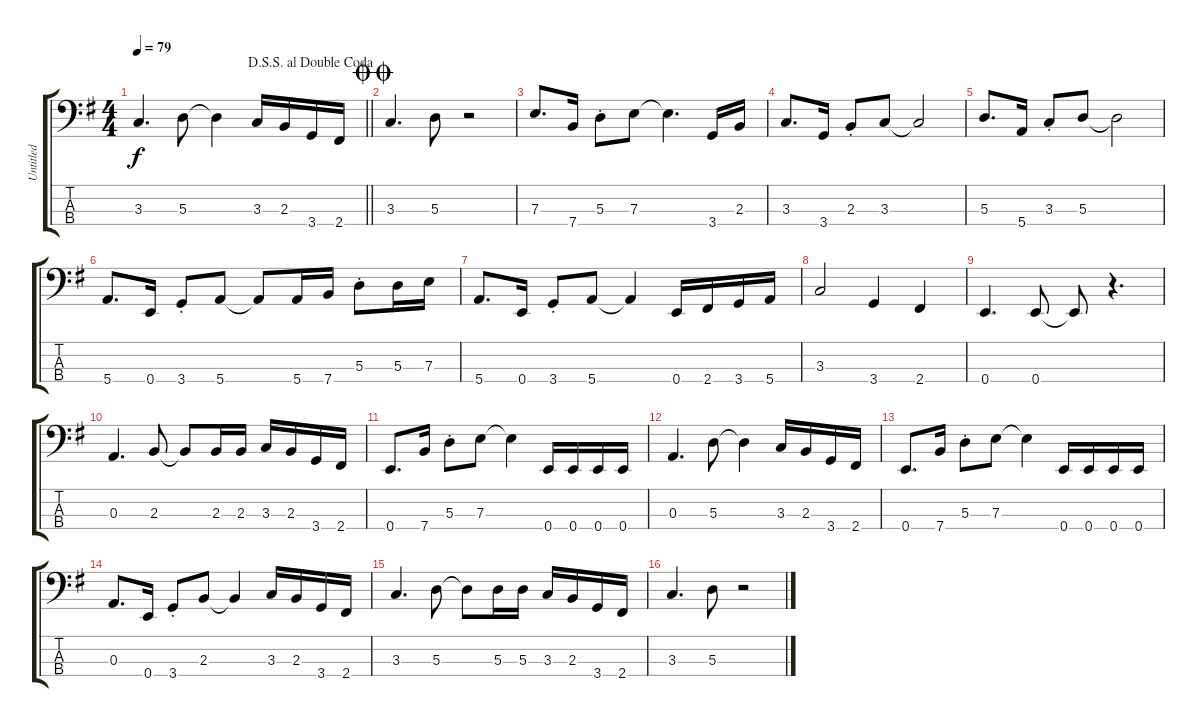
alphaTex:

\track ("Untitled" "Untitled") {instrument electricbassfinger}
\staff {score tabs}
\tuning (G2 D2 A1 E1) {hide}
\ts (4 4)
\jump dalsegnosegnoaldoublecoda
\tempo 79
\clef f4
\barLineRight lightlight
\ks g
3.3.4{d dy f} 5.3.8 5.3{t}.4 3.3.16 2.3.16 3.4.16 2.4.16 |
\jump doublecoda
3.3.4{d} 5.3.8 r.2 |
7.3.8{d} 7.4.16 5.3{st}.8 7.3.8 7.3{t}.4{d} 3.4.16 2.3.16 |
3.3.8{d} 3.4.16 2.3{st}.8 3.3.8 3.3{t}.2 |
5.3.8{d} 5.4.16 3.3{st}.8 5.3.8 5.3{t}.2 |
5.4.8{d} 0.4.16 3.4{st}.8 5.4.8 5.4{t}.8 5.4.16 7.4.16 5.3{st}.8 5.3.16 7.3.16 |
5.4.8{d} 0.4.16 3.4{st}.8 5.4.8 5.4{t}.4 0.4.16 2.4.16 3.4.16 5.4.16 |
3.3.2 3.4.4 2.4.4 |
0.4.4{d} 0.4.8 0.4{t}.8 r.4{d} |
0.3.4{d} 2.3.8 2.3{t}.8 2.3.16 2.3.16 3.3.16 2.3.16 3.4.16 2.4.16 |
0.4.8{d} 7.4.16 5.3{st}.8 7.3.8 7.3{t}.4 0.4.16 0.4.16 0.4.16 0.4.16 |
0.3.4{d} 5.3.8 5.3{t}.4 3.3.16 2.3.16 3.4.16 2.4.16 |
0.4.8{d} 7.4.16 5.3{st}.8 7.3.8 7.3{t}.4 0.4.16 0.4.16 0.4.16 0.4.16 |
0.3.8{d} 0.4.16 3.4{st}.8 2.3.8 2.3{t}.4 3.3.16 2.3.16 3.4.16 2.4.16 |
3.3.4{d} 5.3.8 5.3{t}.8 5.3.16 5.3.16 3.3.16 2.3.16 3.4.16 2.4.16 |
3.3.4{d} 5.3.8 r.2
